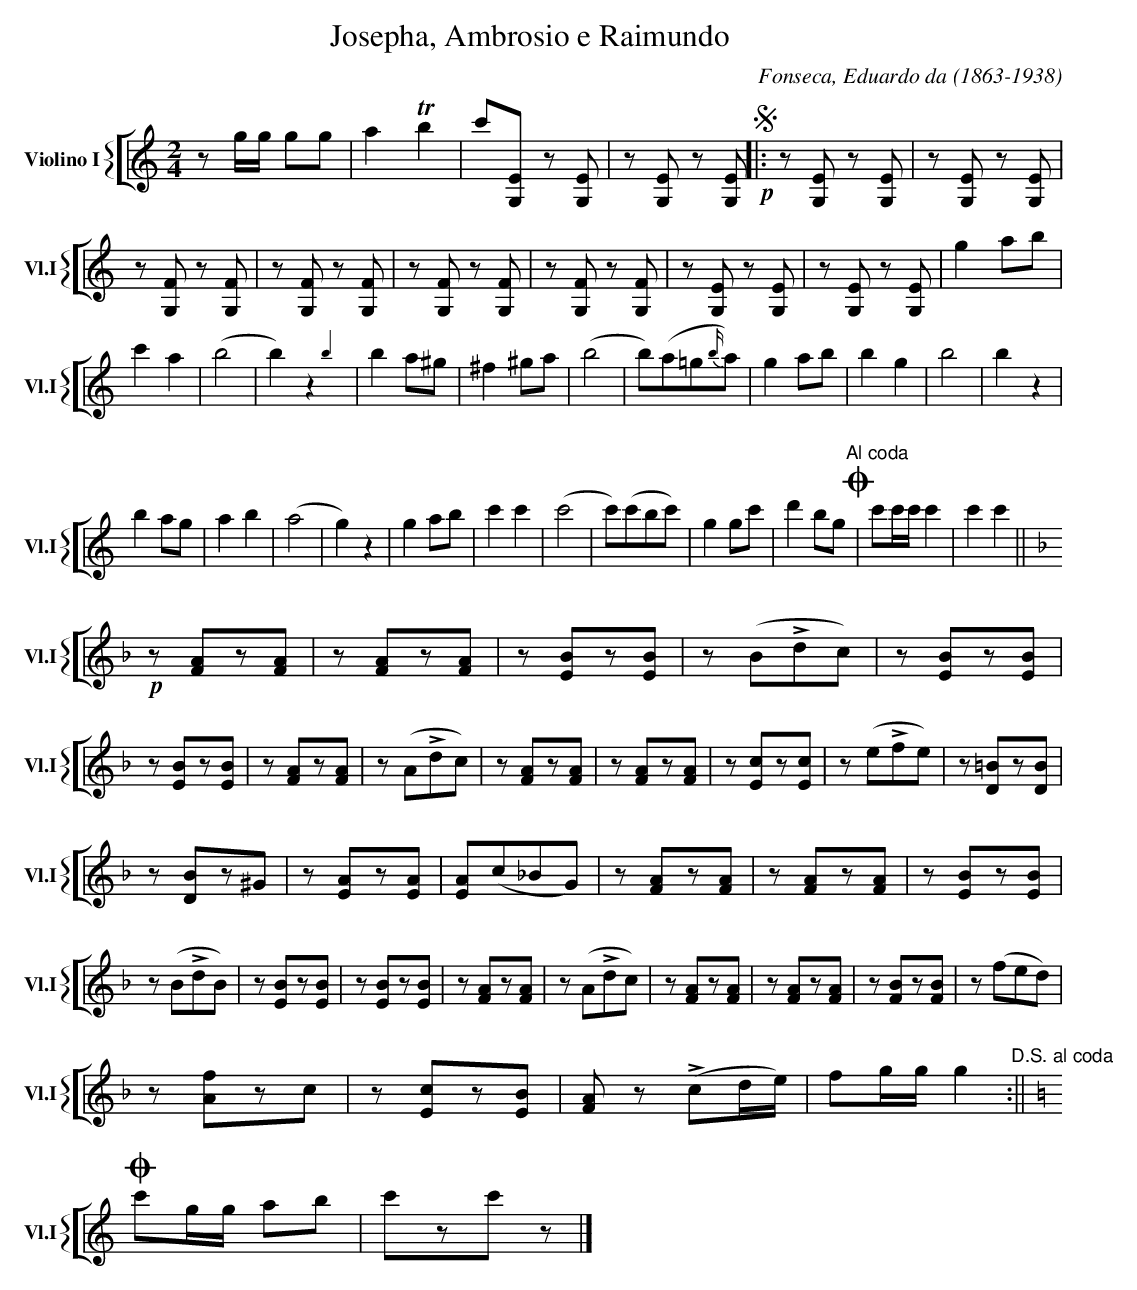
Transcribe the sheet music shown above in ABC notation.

X:1
T:Josepha, Ambrosio e Raimundo
C:Fonseca, Eduardo da (1863-1938)
M:2/4
L:1/4
K:C
V: 2 clef=treble name="Violino I" sname="Vl.I"
%%staves [{ 2 }]
z/g//g// g/g/ | a !trill!b | c'/[G,E]/ z/[G,E]/ | z/ [G,E]/ z/ [G,E]/ !p! !segno!||: z/ [G,E]/ z/ [G,E]/ | z/ [G,E]/ z/ [G,E]/ | \
z/ [G,F]/ z/ [G,F]/ | z/ [G,F]/ z/ [G,F]/ | z/ [G,F]/ z/ [G,F]/ | z/ [G,F]/ z/ [G,F]/ | z/ [G,E]/ z/ [G,E]/ | z/ [G,E]/ z/ [G,E]/ | \
g a/b/ |
c' a | (b2 | b) z {b2}| b a/^g/ | ^f ^g/a/ | (b2 | b/)(a/=g/{b/}a/) | g a/b/ | b g | b2 | b z |
b a/g/ | a b | (a2 | g) z | g a/b/ | c'c' | (c'2 | c'/)(c'/b/c'/) | g g/c'/ | d' b/g/ "Al coda"!coda!| c'/c'//c'// c' | c'c'||
K:F
!p! z/[AF]/z/[AF]/ | z/[AF]/z/[AF]/ | z/[BE]/z/[BE]/ | z/(B/!>!d/c/) | z/[BE]/z/[BE]/ | z/[BE]/z/[BE]/ | \
z/[AF]/z/[AF]/ | z/(A/!>!d/c/) | z/[AF]/z/[AF]/  | z/[AF]/z/[AF]/  | z/[cE]/z/[cE]/  | z/(e/!>!f/e/) | \
z/[=BD]/z/[BD]/ |
z/[BD]/z/^G/ | z/[AE]/z/[AE]/ | [AE]/(c/_B/G/) | z/[AF]/z/[AF]/ | z/[AF]/z/[AF]/ | z/[BE]/z/[BE]/ | z/(B/!>!d/B/) | \
z/[BE]/z/[BE]/ | z/[BE]/z/[BE]/ | z/[AF]/z/[AF]/ | z/(A/!>!d/c/) | z/[AF]/z/[AF]/ | z/[AF]/z/[AF]/ | z/[BF]/z/[BF]/ | \
z/(f/e/d/) |
z/[fA]/z/c/ | z/[cE]/z/[BE]/ | [AF]/z/ (!>!c/d//e//) | f/g//g//g "D.S. al coda":||
K:C
!coda! c'/g//g// a/b/ | c'/z/c'/z/|]
